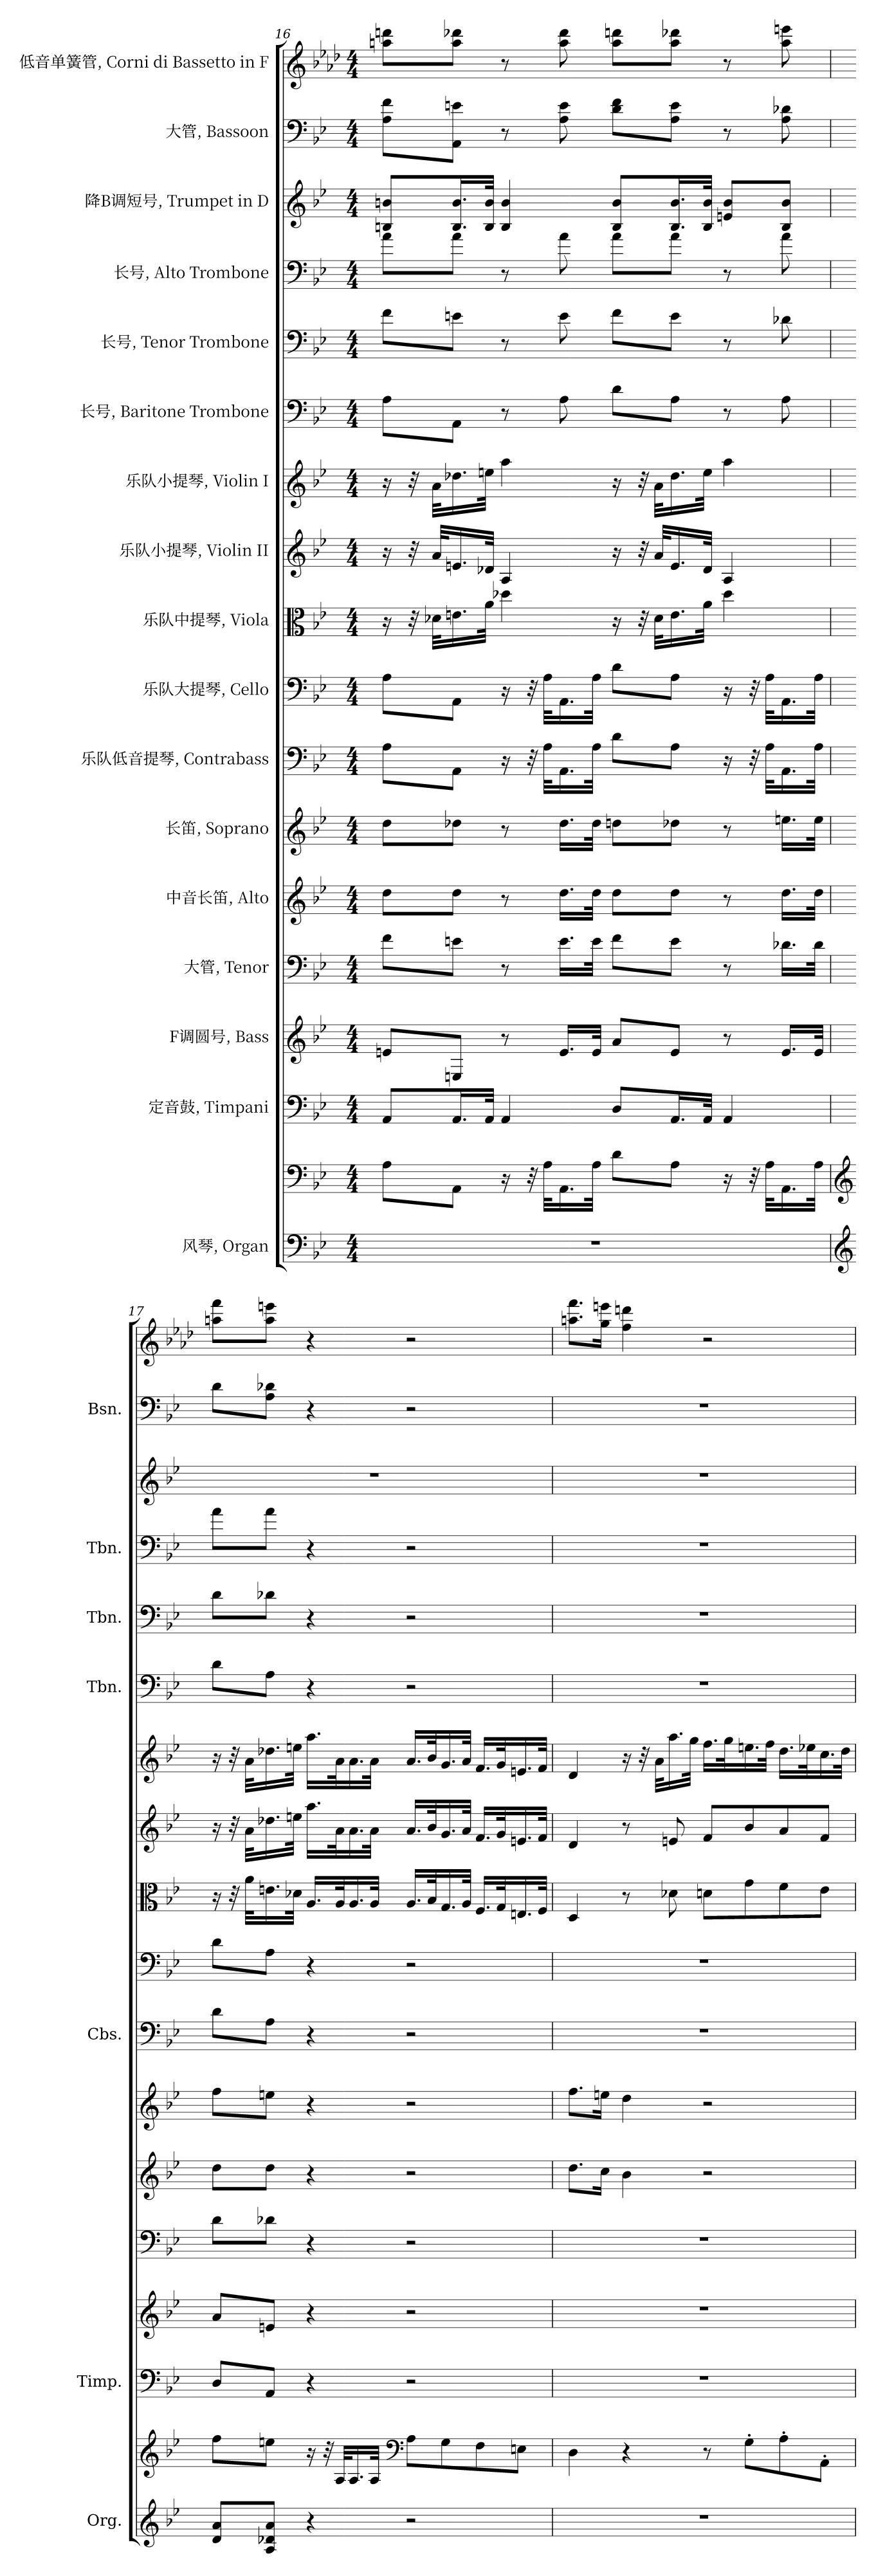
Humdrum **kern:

**kern	**kern	**kern	**kern	**kern	**kern	**kern	**kern	**kern	**kern	**kern	**kern	**kern	**kern	**kern	**kern	**kern	**kern
*part17	*part17	*part16	*part15	*part14	*part13	*part12	*part11	*part10	*part9	*part8	*part7	*part6	*part5	*part4	*part3	*part2	*part1
*staff18	*staff17	*staff16	*staff15	*staff14	*staff13	*staff12	*staff11	*staff10	*staff9	*staff8	*staff7	*staff6	*staff5	*staff4	*staff3	*staff2	*staff1
*I"风琴, Organ	*	*I"定音鼓, Timpani	*I"F调圆号, Bass	*I"大管, Tenor	*I"中音长笛, Alto	*I"长笛, Soprano	*I"乐队低音提琴, Contrabass	*I"乐队大提琴, Cello	*I"乐队中提琴, Viola	*I"乐队小提琴, Violin II	*I"乐队小提琴, Violin I	*I"长号, Baritone Trombone	*I"长号, Tenor Trombone	*I"长号, Alto Trombone	*I"降B调短号, Trumpet in D	*I"大管, Bassoon	*I"低音单簧管, Corni di Bassetto in F
*I'Org.	*	*I'Timp.	*	*	*	*	*I'Cbs.	*	*	*	*	*I'Tbn.	*I'Tbn.	*I'Tbn.	*	*I'Bsn.	*
!!LO:PB:g=z
*clefF4	*clefF4	*clefF4	*clefG2	*clefF4	*clefG2	*clefG2	*clefF4	*clefF4	*clefC3	*clefG2	*clefG2	*clefF4	*clefF4	*clefF4	*clefG2	*clefF4	*clefG2
*	*	*	*ITrd4c7	*	*ITrd3c5	*	*ITrd7c12	*	*	*	*	*	*	*	*ITrd1c2	*	*ITrd8c14
*k[b-e-]	*k[b-e-]	*k[b-e-]	*k[b-e-a-]	*k[b-e-]	*k[b-]	*k[b-e-]	*k[b-e-]	*k[b-e-]	*k[b-e-]	*k[b-e-]	*k[b-e-]	*k[b-e-]	*k[b-e-]	*k[b-e-]	*k[b-e-a-d-]	*k[b-e-]	*k[b-e-a-d-]
*M4/4	*M4/4	*M4/4	*M4/4	*M4/4	*M4/4	*M4/4	*M4/4	*M4/4	*M4/4	*M4/4	*M4/4	*M4/4	*M4/4	*M4/4	*M4/4	*M4/4	*M4/4
=16	=16	=16	=16	=16	=16	=16	=16	=16	=16	=16	=16	=16	=16	=16	=16	=16	=16
1r	8A\L	8AA/L	8An/L	8f\L	8a\L	8dd\L	8AA\L	8A\L	16r	16r	16r	8A\L	8f\L	8a\L	8An/ 8an/L	8A\ 8f\L	8an\ 8ddn\L
.	.	.	.	.	.	.	.	.	32r	32r	32r	.	.	.	.	.	.
.	.	.	.	.	.	.	.	.	32d-X\KLL	32a/KLL	32a\KLL	.	.	.	.	.	.
.	8AA\J	16.AA/L	8AAn/J	8en\J	8a\J	8dd-X\J	8AAA\J	8AA\J	16.en\	16.en/	16.dd-X\	8AA\J	8en\J	8a\J	16.A/ 16.a/L	8AA\ 8en\J	8a\ 8dd-X\J
.	.	32AA/JJk	.	.	.	.	.	.	32a\JJk	32d-X/JJk	32een\JJk	.	.	.	32A/ 32a/JJk	.	.
.	16r	4AA/	8r	8r	8r	8r	16r	16r	4dd-X\	4A/	4aa\	8r	8r	8r	4A/ 4a/	8r	8r
.	32r	.	.	.	.	.	32r	32r	.	.	.	.	.	.	.	.	.
.	32A\KLL	.	.	.	.	.	32AA\KLL	32A\KLL	.	.	.	.	.	.	.	.	.
.	16.AA\	.	16.A/LL	16.e\LL	16.a\LL	16.dd-\LL	16.AAA\	16.AA\	.	.	.	8A\	8e\	8a\	.	8A\ 8e\	8a\ 8dd-\
.	32A\JJk	.	32A/JJk	32e\JJk	32a\JJk	32dd-\JJk	32AA\JJk	32A\JJk	.	.	.	.	.	.	.	.	.
.	8d\L	8D/L	8d/L	8f\L	8a\L	8ddn\L	8D\L	8d\L	16r	16r	16r	8d\L	8f\L	8a\L	8A/ 8a/L	8d\ 8f\L	8a\ 8ddn\L
.	.	.	.	.	.	.	.	.	32r	32r	32r	.	.	.	.	.	.
.	.	.	.	.	.	.	.	.	32d-\KLL	32a/KLL	32a\KLL	.	.	.	.	.	.
.	8A\J	16.AA/L	8A/J	8e\J	8a\J	8dd-X\J	8AA\J	8A\J	16.e\	16.e/	16.dd-\	8A\J	8e\J	8a\J	16.A/ 16.a/L	8A\ 8e\J	8a\ 8dd-X\J
.	.	32AA/JJk	.	.	.	.	.	.	32a\JJk	32d-/JJk	32ee\JJk	.	.	.	32A/ 32a/JJk	.	.
.	16r	4AA/	8r	8r	8r	8r	16r	16r	4dd-\	4A/	4aa\	8r	8r	8r	8dn/ 8a/L	8r	8r
.	32r	.	.	.	.	.	32r	32r	.	.	.	.	.	.	.	.	.
.	32A\KLL	.	.	.	.	.	32AA\KLL	32A\KLL	.	.	.	.	.	.	.	.	.
.	16.AA\	.	16.A/LL	16.d-X\LL	16.a\LL	16.een\LL	16.AAA\	16.AA\	.	.	.	8A\	8d-X\	8a\	8A/ 8a/J	8A\ 8d-X\	8a\ 8een\
.	32A\JJk	.	32A/JJk	32d-\JJk	32a\JJk	32ee\JJk	32AA\JJk	32A\JJk	.	.	.	.	.	.	.	.	.
!!LO:PB:g=z
=17	=17	=17	=17	=17	=17	=17	=17	=17	=17	=17	=17	=17	=17	=17	=17	=17	=17
*clefG2	*clefG2	*	*	*	*	*	*	*	*	*	*	*	*	*	*	*	*
8d/ 8a/L	8ff\L	8D/L	8d/L	8d\L	8a\L	8ff\L	8D\L	8d\L	16r	16r	16r	8d\L	8d\L	8a\L	1r	8d\L	8an\ 8ff\L
.	.	.	.	.	.	.	.	.	32r	32r	32r	.	.	.	.	.	.
.	.	.	.	.	.	.	.	.	32a\KLL	32a\KLL	32a\KLL	.	.	.	.	.	.
8A/ 8d-X/ 8a/J	8een\J	8AA/J	8An/J	8d-X\J	8a\J	8een\J	8AA\J	8A\J	16.en\	16.dd-X\	16.dd-X\	8A\J	8d-X\J	8a\J	.	8A\ 8d-X\J	8a\ 8een\J
.	.	.	.	.	.	.	.	.	32d-X\JJk	32een\JJk	32een\JJk	.	.	.	.	.	.
4r	16r	4r	4r	4r	4r	4r	4r	4r	16.A/LL	16.aa\LL	16.aa\LL	4r	4r	4r	.	4r	4r
.	32r	.	.	.	.	.	.	.	.	.	.	.	.	.	.	.	.
.	32A/KLL	.	.	.	.	.	.	.	32A/K	32a\K	32a\K	.	.	.	.	.	.
.	16.A/	.	.	.	.	.	.	.	16.A/	16.a\	16.a\	.	.	.	.	.	.
.	32A/JJk	.	.	.	.	.	.	.	32A/JJk	32a\JJk	32a\JJk	.	.	.	.	.	.
*	*clefF4	*	*	*	*	*	*	*	*	*	*	*	*	*	*	*	*
2r	8A\L	2r	2r	2r	2r	2r	2r	2r	16.A/LL	16.a/LL	16.a/LL	2r	2r	2r	.	2r	2r
.	.	.	.	.	.	.	.	.	32B-/K	32b-/K	32b-/K	.	.	.	.	.	.
.	8G\	.	.	.	.	.	.	.	16.G/	16.g/	16.g/	.	.	.	.	.	.
.	.	.	.	.	.	.	.	.	32A/JJk	32a/JJk	32a/JJk	.	.	.	.	.	.
.	8F\	.	.	.	.	.	.	.	16.F/LL	16.f/LL	16.f/LL	.	.	.	.	.	.
.	.	.	.	.	.	.	.	.	32G/K	32g/K	32g/K	.	.	.	.	.	.
.	8En\J	.	.	.	.	.	.	.	16.En/	16.en/	16.en/	.	.	.	.	.	.
.	.	.	.	.	.	.	.	.	32F/JJk	32f/JJk	32f/JJk	.	.	.	.	.	.
!!LO:PB:g=z
=18	=18	=18	=18	=18	=18	=18	=18	=18	=18	=18	=18	=18	=18	=18	=18	=18	=18
1r	4D\	1r	1r	1r	8.a\L	8.ff\L	1r	1r	4D/	4d/	4d/	1r	1r	1r	1r	1r	8.an\ 8.ff\L
.	.	.	.	.	16g\Jk	16een\Jk	.	.	.	.	.	.	.	.	.	.	16g\ 16een\Jk
.	4r	.	.	.	4f\	4dd\	.	.	8r	8r	16r	.	.	.	.	.	4f\ 4ddn\
.	.	.	.	.	.	.	.	.	.	.	32r	.	.	.	.	.	.
.	.	.	.	.	.	.	.	.	.	.	32a\KLL	.	.	.	.	.	.
.	.	.	.	.	.	.	.	.	8d-X\	8en/	16.aa\	.	.	.	.	.	.
.	.	.	.	.	.	.	.	.	.	.	32gg\JJk	.	.	.	.	.	.
.	8r	.	.	.	2r	2r	.	.	8dn\L	8f/L	16.ff\LL	.	.	.	.	.	2r
.	.	.	.	.	.	.	.	.	.	.	32gg\K	.	.	.	.	.	.
.	8G'\L	.	.	.	.	.	.	.	8g\	8b-/	16.een\	.	.	.	.	.	.
.	.	.	.	.	.	.	.	.	.	.	32ff\JJk	.	.	.	.	.	.
.	8A'\	.	.	.	.	.	.	.	8f\	8a/	16.dd\LL	.	.	.	.	.	.
.	.	.	.	.	.	.	.	.	.	.	32ee-X\K	.	.	.	.	.	.
.	8AA'\J	.	.	.	.	.	.	.	8e-\J	8f/J	16.cc\	.	.	.	.	.	.
.	.	.	.	.	.	.	.	.	.	.	32dd\JJk	.	.	.	.	.	.
=	=	=	=	=	=	=	=	=	=	=	=	=	=	=	=	=	=
*-	*-	*-	*-	*-	*-	*-	*-	*-	*-	*-	*-	*-	*-	*-	*-	*-	*-
